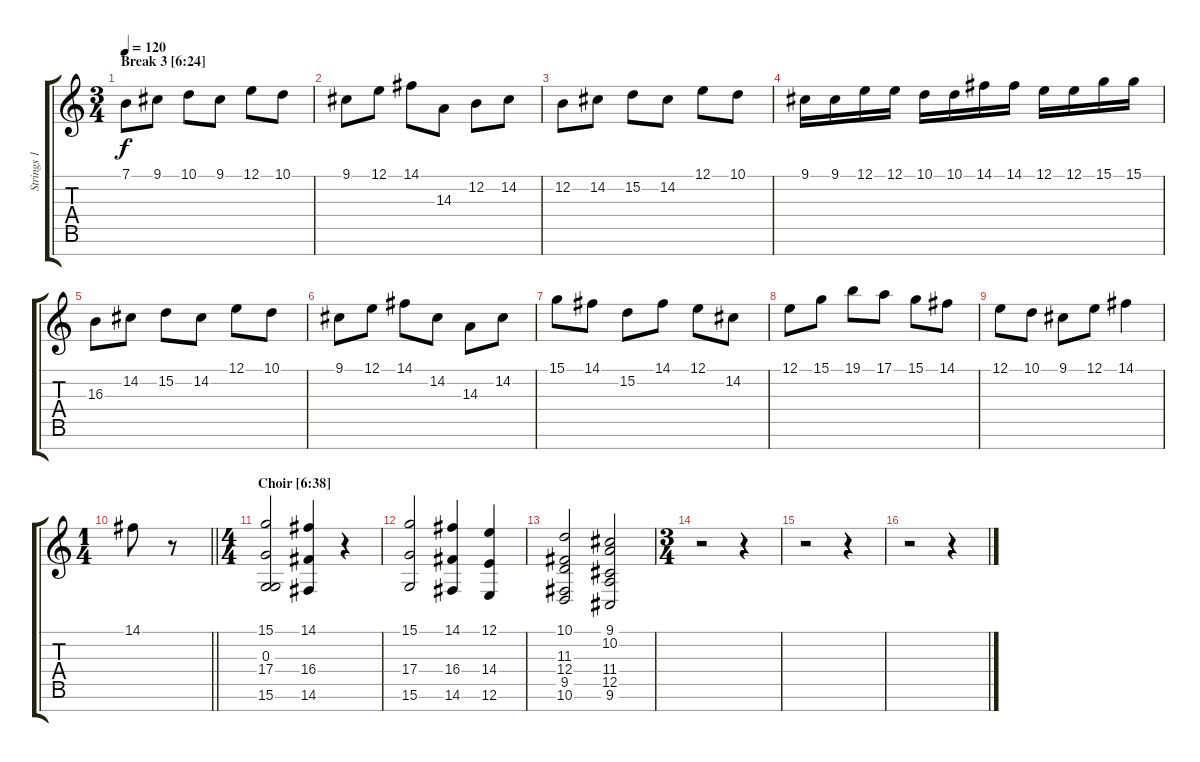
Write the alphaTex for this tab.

\track ("Strings 1" "Strings 1") {instrument stringensemble1}
\staff {score tabs}
\tuning (E4 B3 G3 D3 A2 E2 B1) {hide}
\ts (3 4)
\section ("" "Break 3 [6:24]")
\tempo 120
\clef g2
\ks c
7.1.8{dy f volume 14} 9.1.8 10.1.8 9.1.8 12.1.8 10.1.8 |
9.1.8 12.1.8 14.1.8 14.3.8 12.2.8 14.2.8 |
12.2.8 14.2.8 15.2.8 14.2.8 12.1.8 10.1.8 |
9.1.16 9.1.16 12.1.16 12.1.16 10.1.16 10.1.16 14.1.16 14.1.16 12.1.16 12.1.16 15.1.16 15.1.16 |
16.3.8 14.2.8 15.2.8 14.2.8 12.1.8 10.1.8 |
9.1.8 12.1.8 14.1.8 14.2.8 14.3.8 14.2.8 |
15.1.8 14.1.8 15.2.8 14.1.8 12.1.8 14.2.8 |
12.1.8 15.1.8 19.1.8 17.1.8 15.1.8 14.1.8 |
12.1.8 10.1.8 9.1.8 12.1.8 14.1.4 |
\ts (1 4)
\barLineRight lightlight
14.1.8 r.8 |
\ts (4 4)
\section ("" "Choir [6:38]")
(15.1 0.3 17.4 15.6).2{volume 12} (14.1 16.4 14.6).4 r.4 |
(15.1 17.4 15.6).2 (14.1 16.4 14.6).4 (12.1 14.4 12.6).4 |
(10.1 11.3 12.4 9.5 10.6).2 (9.1 10.2 11.4 12.5 9.6).2 |
\ts (3 4)
r.2 r.4 |
r.2 r.4 |
r.2 r.4
